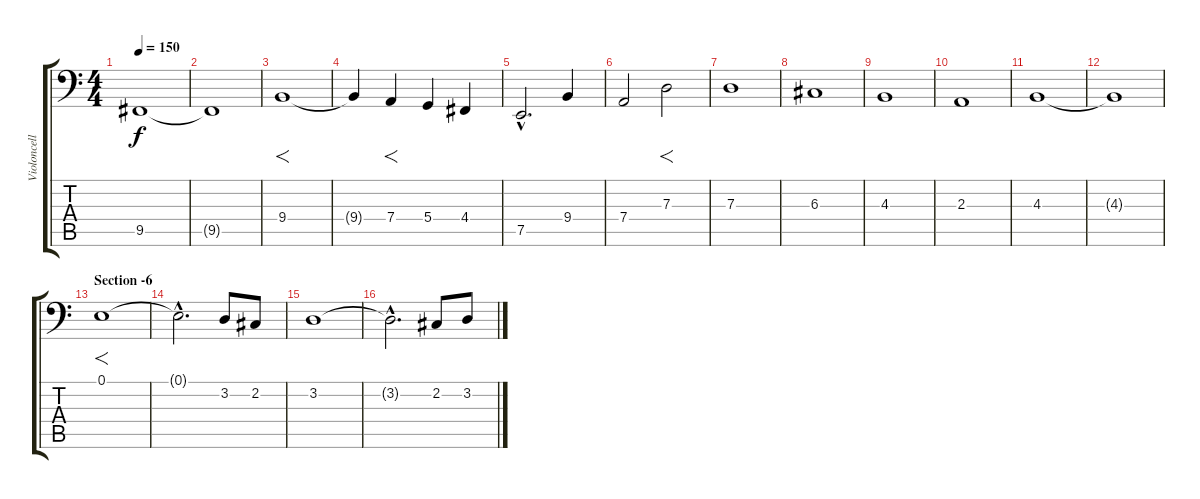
\track ("Violoncelle" "Violoncell") {instrument cello}
\staff {score tabs}
\tuning (E3 B2 G2 D2 A1 E1) {hide}
\ts (4 4)
\tempo 150
\clef f4
\ks c
9.5.1{dy f} |
9.5{t}.1 |
9.4.1{f} |
9.4{t}.4 7.4.4{f} 5.4.4 4.4.4 |
7.5{hac}.2{d} 9.4.4 |
7.4.2 7.3.2{f} |
7.3.1 |
6.3.1 |
4.3.1 |
2.3.1 |
4.3.1 |
4.3{t}.1 |
\section ("" "Section -6")
0.1.1{f} |
0.1{hac t}.2{d} 3.2.8 2.2.8 |
3.2.1 |
3.2{hac t}.2{d} 2.2.8 3.2.8
